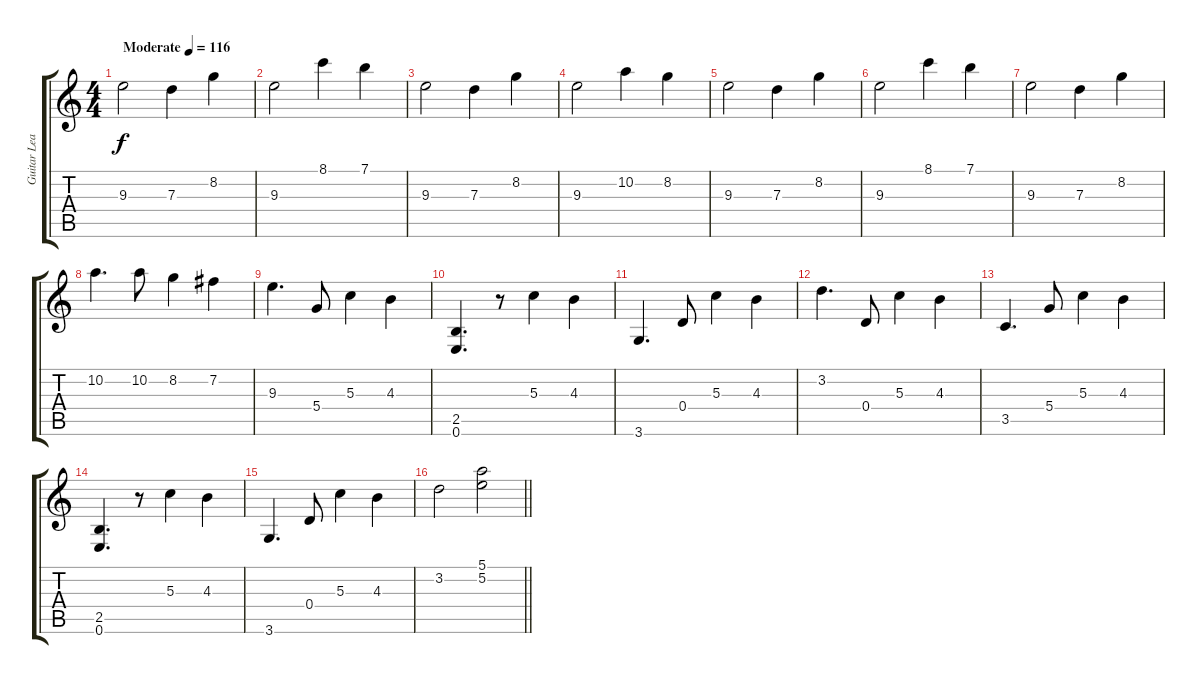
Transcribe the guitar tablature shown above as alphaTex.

\track ("Guitar Lead" "Guitar Lea") {instrument distortionguitar}
\staff {score tabs}
\tuning (E4 B3 G3 D3 A2 E2) {hide}
\ts (4 4)
\tempo (116 "Moderate")
\clef g2
\ks c
9.3.2{dy f instrument distortionguitar} 7.3.4 8.2.4 |
9.3.2 8.1.4 7.1.4 |
9.3.2 7.3.4 8.2.4 |
9.3.2 10.2.4 8.2.4 |
9.3.2 7.3.4 8.2.4 |
9.3.2 8.1.4 7.1.4 |
9.3.2 7.3.4 8.2.4 |
10.2.4{d} 10.2.8 8.2.4 7.2.4 |
9.3.4{d} 5.4.8 5.3.4 4.3.4 |
(2.5 0.6).4{d} r.8 5.3.4 4.3.4 |
3.6.4{d} 0.4.8 5.3.4 4.3.4 |
3.2.4{d} 0.4.8 5.3.4 4.3.4 |
3.5.4{d} 5.4.8 5.3.4 4.3.4 |
(2.5 0.6).4{d} r.8 5.3.4 4.3.4 |
3.6.4{d} 0.4.8 5.3.4 4.3.4 |
\barLineRight lightlight
3.2.2 (5.1 5.2).2
